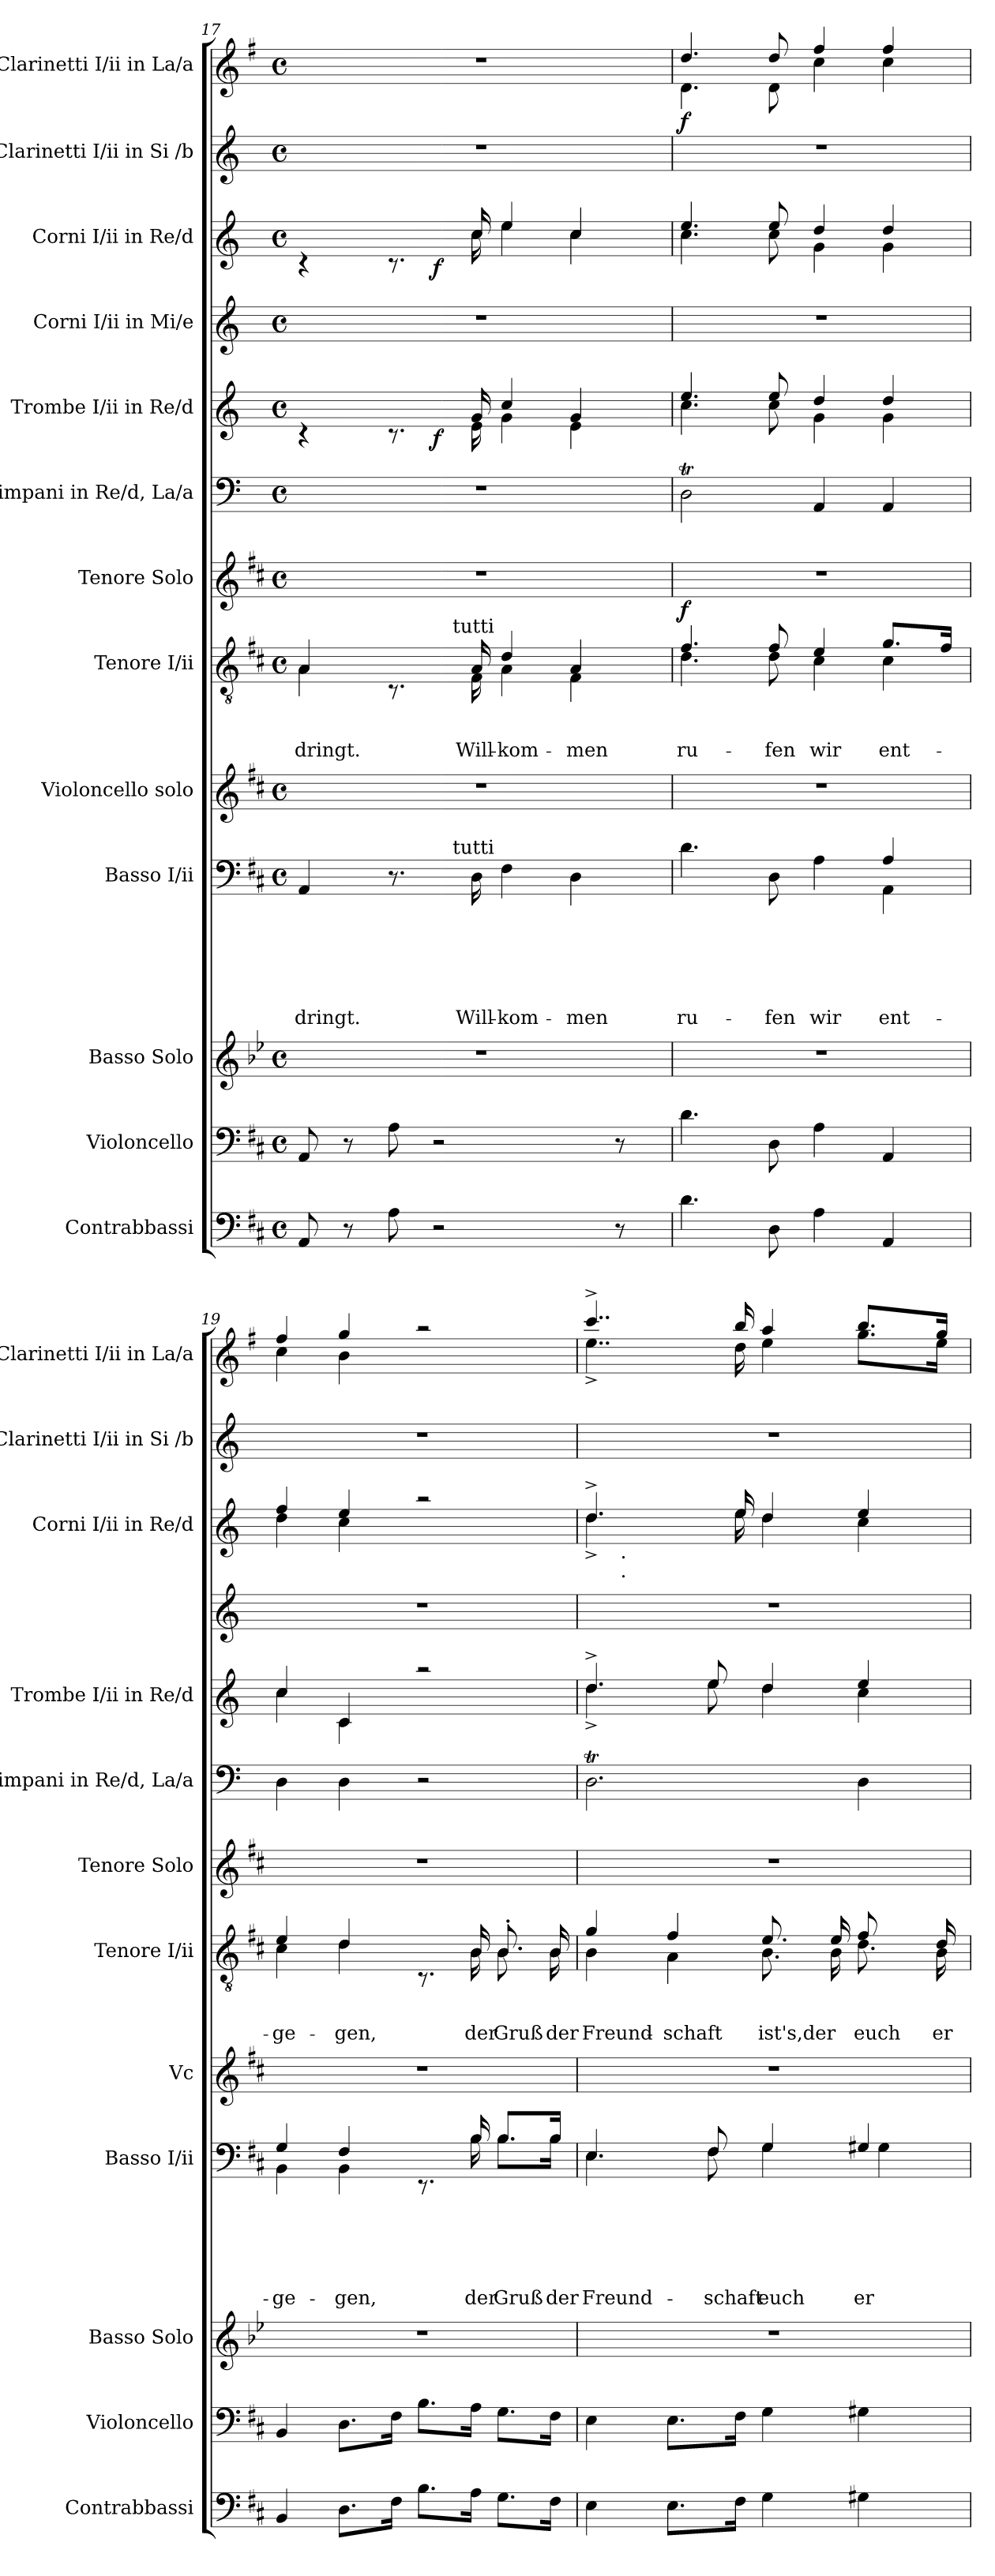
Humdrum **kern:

**kern	**kern	**kern	**kern	**text	**text	**text	**text	**text	**text	**kern	**kern	**text	**text	**text	**dynam	**kern	**kern	**kern	**dynam	**kern	**kern	**dynam	**kern	**kern	**dynam
*part13	*part12	*part11	*part10	*part10	*part10	*part10	*part10	*part10	*part10	*part9	*part8	*part8	*part8	*part8	*part8	*part7	*part6	*part5	*part5	*part4	*part3	*part3	*part2	*part1	*part1
*staff13	*staff12	*staff11	*staff10	*staff10	*staff10	*staff10	*staff10	*staff10	*staff10	*staff9	*staff8	*staff8	*staff8	*staff8	*staff8	*staff7	*staff6	*staff5	*staff5	*staff4	*staff3	*staff3	*staff2	*staff1	*staff1
*I"Contrabbassi	*I"Violoncello	*I"Basso Solo	*I"Basso I/ii	*	*	*	*	*	*	*I"Violoncello solo	*I"Tenore I/ii	*	*	*	*	*I"Tenore Solo	*I"Timpani in Re/d, La/a	*I"Trombe I/ii in Re/d	*	*I"Corni I/ii in Mi/e	*I"Corni I/ii in Re/d	*	*I"Clarinetti I/ii in Si /b	*I"Clarinetti I/ii in La/a	*
*I'Contrabbassi	*I'Violoncello	*I'Basso Solo	*I'Basso I/ii	*	*	*	*	*	*	*I'Vc	*I'Tenore I/ii	*	*	*	*	*I'Tenore Solo	*I'Timpani in Re/d, La/a	*I'Trombe I/ii in Re/d	*	*	*I'Corni I/ii in Re/d	*	*I'Clarinetti I/ii in Si /b	*I'Clarinetti I/ii in La/a	*
*clefF4	*clefF4	*clefG2	*clefF4	*	*	*	*	*	*	*clefG2	*clefGv2	*	*	*	*	*clefG2	*clefF4	*clefG2	*	*clefG2	*clefG2	*	*clefG2	*clefG2	*
*ITrd-2c-3	*ITrd-2c-3	*ITrd3c5	*ITrd-2c-3	*	*	*	*	*	*	*ITrd-2c-3	*ITrd-2c-3	*	*	*	*	*ITrd-2c-3	*ITrd-3c-5	*ITrd-3c-5	*	*ITrd4c7	*ITrd-3c-5	*	*ITrd-3c-5	*ITrd1c2	*
*k[b-]	*k[b-]	*k[b-]	*k[b-]	*	*	*	*	*	*	*k[b-]	*k[b-]	*	*	*	*	*k[b-]	*k[b-]	*k[b-]	*	*k[b-]	*k[b-]	*	*k[b-]	*k[b-]	*
*F:	*F:	*F:	*F:	*	*	*	*	*	*	*F:	*F:	*	*	*	*	*F:	*F:	*F:	*	*F:	*F:	*	*F:	*F:	*
*M4/4	*M4/4	*M4/4	*M4/4	*	*	*	*	*	*	*M4/4	*M4/4	*	*	*	*	*M4/4	*M4/4	*M4/4	*	*M4/4	*M4/4	*	*M4/4	*M4/4	*
*met(c)	*met(c)	*met(c)	*met(c)	*	*	*	*	*	*	*met(c)	*met(c)	*	*	*	*	*met(c)	*met(c)	*met(c)	*	*met(c)	*met(c)	*	*met(c)	*met(c)	*
=17	=17	=17	=17	=17	=17	=17	=17	=17	=17	=17	=17	=17	=17	=17	=17	=17	=17	=17	=17	=17	=17	=17	=17	=17	=17
!	!	!	!	!	!	!	!	!	!LO:LY:b	!	!	!	!	!LO:LY:b	!	!	!	!	!	!	!	!	!	!	!
*	*	*	*^	*	*	*	*	*	*	*	*^	*	*	*	*	*	*	*^	*	*	*^	*	*	*	*
*	*	*	*	*	*	*	*	*	*	*	*	*	*^	*	*	*	*	*	*	*	*^	*	*	*	*^	*	*	*	*
8C/	8C/	1r	4C/	4ryy	.	.	.	.	.	dringt.	1r	4c/	4c\	4ryy	.	.	dringt.	.	1r	1r	4..ryy	4rc	4.ryy	.	1r	4..ryy	4rc	4.ryy	.	1r	1r	.
8r	8r	.	.	.	.	.	.	.	.	.	.	.	.	.	.	.	.	.	.	.	.	.	.	.	.	.	.	.	.	.	.	.
8c\	8c\	.	8.r	8ryy	.	.	.	.	.	.	.	8.ryy	8.rC	8ryy	.	.	.	.	.	.	.	8.rc	.	.	.	.	8.rc	.	.	.	.	.
!	!	!	!	!	!	!	!	!	!	!	!	!	!	!	!	!	!	!	!	!	!	!	!	!LO:DY:b	!	!	!	!	!LO:DY:b	!	!	!
2r	2r	.	.	32ryy	.	.	.	.	.	.	.	.	.	32ryy	.	.	.	.	.	.	.	.	2ryy	f	.	.	.	2ryy	f	.	.	.
!	!	!	!	!	!	!	!	!	!	!	!	!	!	!LO:TX:a:t=tutti	!	!	!	!	!	!	!	!	!	!	!	!	!	!	!	!	!	!
!	!	!	!	!LO:TX:a:t=tutti	!	!	!	!	!	!	!	!	!	!	!	!	!	!	!	!	!	!	!	!	!	!	!	!	!	!	!	!
.	.	.	.	2ryy	.	.	.	.	.	.	.	.	.	2ryy	.	.	.	.	.	.	.	.	.	.	.	.	.	.	.	.	.	.
!	!	!	!	!	!	!	!	!	!	!LO:LY:b	!	!	!	!	!	!	!LO:LY:b	!	!	!	!	!	!	!	!	!	!	!	!	!	!	!
.	.	.	16F\	.	.	.	.	.	.	Will-	.	16c/	16A\	.	.	.	Will-	.	.	.	16cc/	16a\	.	.	.	16ff/	16ff\	.	.	.	.	.
!	!	!	!	!	!	!	!	!	!	!LO:LY:b	!	!	!	!	!	!	!LO:LY:b	!	!	!	!	!	!	!	!	!	!	!	!	!	!	!
.	.	.	4A\	.	.	.	.	.	.	-kom-	.	4f/	4c\	.	.	.	-kom-	.	.	.	4ff/	4cc\	.	.	.	4aa/	4aa\	.	.	.	.	.
!	!	!	!	!	!	!	!	!	!	!LO:LY:b	!	!	!	!	!	!	!LO:LY:b	!	!	!	!	!	!	!	!	!	!	!	!	!	!	!
.	.	.	4F\	.	.	.	.	.	.	-men	.	4c/	4A\	.	.	.	-men	.	.	.	4cc/	4a\	.	.	.	4ff/	4ff\	.	.	.	.	.
8r	8r	.	.	.	.	.	.	.	.	.	.	.	.	.	.	.	.	.	.	.	.	.	8ryy	.	.	.	.	8ryy	.	.	.	.
.	.	.	.	16.ryy	.	.	.	.	.	.	.	.	.	16.ryy	.	.	.	.	.	.	.	.	.	.	.	.	.	.	.	.	.	.
=18	=18	=18	=18	=18	=18	=18	=18	=18	=18	=18	=18	=18	=18	=18	=18	=18	=18	=18	=18	=18	=18	=18	=18	=18	=18	=18	=18	=18	=18	=18	=18	=18
!	!	!	!	!	!	!	!	!	!	!LO:LY:b	!	!	!	!	!	!	!LO:LY:b	!LO:DY:a	!	!	!	!	!	!	!	!	!	!	!	!	!	!LO:DY:b
*	*	*	*	*	*	*	*	*	*	*	*	*	*v	*v	*	*	*	*	*	*	*	*v	*v	*	*	*	*v	*v	*	*	*^	*
4.f\	4.f\	1r	2.ryy	4.f\	.	.	.	.	.	-ru-	1r	4.a/	4.f\	.	.	ru-	f	1r	2GT<\	4.aa/	4.ff\	.	1r	4.aa/	4.ff\	.	1r	4.cc/	4.c\	f
!	!	!	!	!	!	!	!	!	!	!LO:LY:b	!	!	!	!	!	!LO:LY:b	!	!	!	!	!	!	!	!	!	!	!	!	!	!
8F\	8F\	.	.	8F\	.	.	.	.	.	-fen	.	8a/	8f\	.	.	-fen	.	.	.	8aa/	8ff\	.	.	8aa/	8ff\	.	.	8cc/	8c\	.
!	!	!	!	!	!	!	!	!	!	!LO:LY:b	!	!	!	!	!	!LO:LY:b	!	!	!	!	!	!	!	!	!	!	!	!	!	!
4c\	4c\	.	.	4c\	.	.	.	.	.	wir	.	4g/	4e\	.	.	wir	.	.	4D/	4gg/	4cc\	.	.	4gg/	4cc\	.	.	4ee/	4b-\	.
!	!	!	!	!	!	!	!	!	!	!LO:LY:b	!	!	!	!	!	!LO:LY:b	!	!	!	!	!	!	!	!	!	!	!	!	!	!
4C/	4C/	.	4c/	4C\	.	.	.	.	.	ent-	.	8.b-/L	4e\	.	.	ent-	.	.	4D/	4gg/	4cc\	.	.	4gg/	4cc\	.	.	4ee/	4b-\	.
.	.	.	.	.	.	.	.	.	.	.	.	16a/Jk	.	.	.	.	.	.	.	.	.	.	.	.	.	.	.	.	.	.
=19	=19	=19	=19	=19	=19	=19	=19	=19	=19	=19	=19	=19	=19	=19	=19	=19	=19	=19	=19	=19	=19	=19	=19	=19	=19	=19	=19	=19	=19	=19
!	!	!	!	!	!	!	!	!	!	!LO:LY:b	!	!	!	!	!	!LO:LY:b	!	!	!	!	!	!	!	!	!	!	!	!	!	!
4D/	4D/	1r	4B-/	4D\	.	.	.	.	.	ge-	1r	4g/	4e\	.	.	-ge-	.	1r	4G\	4ff/	4ff\	.	1r	4bb-/	4gg\	.	1r	4ee/	4b-\	.
!	!	!	!	!	!	!	!	!	!	!LO:LY:b	!	!	!	!	!	!LO:LY:b	!	!	!	!	!	!	!	!	!	!	!	!	!	!
8.F\L	8.F\L	.	4A/	4D\	.	.	.	.	.	-gen,	.	4f/	4f\	.	.	-gen,	.	.	4G\	4f/	4f\	.	.	4aa/	4ff\	.	.	4ff/	4a\	.
16A\Jk	16A\Jk	.	.	.	.	.	.	.	.	.	.	.	.	.	.	.	.	.	.	.	.	.	.	.	.	.	.	.	.	.
8.d\L	8.d\L	.	8.ryy	8.rEE	.	.	.	.	.	.	.	8.ryy	8.rC	.	.	.	.	.	2r	2raa	2ryy	.	.	2raa	2ryy	.	.	2raa	2ryy	.
!	!	!	!	!	!	!	!	!	!	!LO:LY:b	!	!	!	!	!	!LO:LY:b	!	!	!	!	!	!	!	!	!	!	!	!	!	!
16c\Jk	16c\Jk	.	16d/	16d\	.	.	.	.	.	der	.	16d/	16d\	.	.	der	.	.	.	.	.	.	.	.	.	.	.	.	.	.
!	!	!	!	!	!	!	!	!	!	!LO:LY:b	!	!	!	!	!	!LO:LY:b	!	!	!	!	!	!	!	!	!	!	!	!	!	!
8.B-\L	8.B-\L	.	8.d/L	8.d\L	.	.	.	.	.	Gruß	.	8.d'>/	8.d\	.	.	Gruß	.	.	.	.	.	.	.	.	.	.	.	.	.	.
!	!	!	!	!	!	!	!	!	!	!LO:LY:b	!	!	!	!	!	!LO:LY:b	!	!	!	!	!	!	!	!	!	!	!	!	!	!
16A\Jk	16A\Jk	.	16d/Jk	16d\Jk	.	.	.	.	.	der	.	16d/	16d\	.	.	der	.	.	.	.	.	.	.	.	.	.	.	.	.	.
*	*	*	*	*	*	*	*	*	*	*	*	*	*	*	*	*	*	*	*	*	*	*	*	*v	*v	*	*	*	*	*
=20	=20	=20	=20	=20	=20	=20	=20	=20	=20	=20	=20	=20	=20	=20	=20	=20	=20	=20	=20	=20	=20	=20	=20	=20	=20	=20	=20	=20	=20
!	!	!	!	!	!	!	!	!	!	!LO:LY:b	!	!	!	!	!	!LO:LY:b	!	!	!	!	!	!	!	!	!	!	!	!	!
*	*	*	*	*	*	*	*	*	*	*	*	*	*	*	*	*	*	*	*	*	*	*	*	*^	*	*	*	*	*
*	*	*	*	*	*	*	*	*	*	*	*	*	*	*	*	*	*	*	*	*	*	*	*	*	*^	*	*	*	*	*
4G\	4G\	1r	4.G/	4.G\	.	.	.	.	.	Freund-	1r	4b-/	4d\	.	.	Freund-	.	1r	2.GT<\	4.gg^>/	4.gg^<\	.	1r	4.gg^>/	4.gg^<\	16.ryy	.	1r	4..bb-^>/	4..dd^<\	.
!	!	!	!	!	!	!	!	!	!	!	!	!	!	!	!	!	!	!	!	!	!	!	!	!	!	!LO:TX:b:t=.	!	!	!	!	!
!	!	!	!	!	!	!	!	!	!	!	!	!	!	!	!	!	!	!	!	!	!	!	!	!	!	!LO:TX:b:t=.	!	!	!	!	!
.	.	.	.	.	.	.	.	.	.	.	.	.	.	.	.	.	.	.	.	.	.	.	.	.	.	2ryy	.	.	.	.	.
!	!	!	!	!	!	!	!	!	!	!	!	!	!	!	!	!LO:LY:b	!	!	!	!	!	!	!	!	!	!	!	!	!	!	!
8.G\L	8.G\L	.	.	.	.	.	.	.	.	.	.	4a/	4c\	.	.	-schaft	.	.	.	.	.	.	.	.	.	.	.	.	.	.	.
!	!	!	!	!	!	!	!	!	!	!LO:LY:b	!	!	!	!	!	!	!	!	!	!	!	!	!	!	!	!	!	!	!	!	!
.	.	.	8A/	8A\	.	.	.	.	.	-schaft	.	.	.	.	.	.	.	.	.	8aa/	8aa\	.	.	16ryy	16ryy	.	.	.	.	.	.
16A\Jk	16A\Jk	.	.	.	.	.	.	.	.	.	.	.	.	.	.	.	.	.	.	.	.	.	.	16aa/	16aa\	.	.	.	16aa/	16cc\	.
!	!	!	!	!	!	!	!	!	!	!LO:LY:b	!	!	!	!	!	!LO:LY:b	!	!	!	!	!	!	!	!	!	!	!	!	!	!	!
4B-\	4B-\	.	4B-/	4B-\	.	.	.	.	.	euch	.	8.g/	8.d\	.	.	ist's,der	.	.	.	4gg/	4gg\	.	.	4gg/	4gg\	.	.	.	4gg/	4dd\	.
.	.	.	.	.	.	.	.	.	.	.	.	.	.	.	.	.	.	.	.	.	.	.	.	.	.	4ryy	.	.	.	.	.
.	.	.	.	.	.	.	.	.	.	.	.	16g/	16d\	.	.	.	.	.	.	.	.	.	.	.	.	.	.	.	.	.	.
!	!	!	!	!	!	!	!	!	!	!LO:LY:b	!	!	!	!	!	!LO:LY:b	!	!	!	!	!	!	!	!	!	!	!	!	!	!	!
4Bn\	4Bn\	.	4Bn/	4B\	.	.	.	.	.	er-	.	8a/	8.f\	.	.	euch	.	.	4G\	4aa/	4ff\	.	.	4aa/	4ff\	.	.	.	8.aa/L	8.ff\L	.
.	.	.	.	.	.	.	.	.	.	.	.	.	.	.	.	.	.	.	.	.	.	.	.	.	.	8ryy	.	.	.	.	.
.	.	.	.	.	.	.	.	.	.	.	.	16ryy	.	.	.	.	.	.	.	.	.	.	.	.	.	.	.	.	.	.	.
!	!	!	!	!	!	!	!	!	!	!	!	!	!	!	!	!LO:LY:b	!	!	!	!	!	!	!	!	!	!	!	!	!	!	!
.	.	.	.	.	.	.	.	.	.	.	.	16f/	16d\	.	.	er-	.	.	.	.	.	.	.	.	.	.	.	.	16ff/Jk	16dd\Jk	.
.	.	.	.	.	.	.	.	.	.	.	.	.	.	.	.	.	.	.	.	.	.	.	.	.	.	32ryy	.	.	.	.	.
*	*	*	*v	*v	*	*	*	*	*	*	*	*v	*v	*	*	*	*	*	*	*v	*v	*	*	*v	*v	*v	*	*	*v	*v	*
=	=	=	=	=	=	=	=	=	=	=	=	=	=	=	=	=	=	=	=	=	=	=	=	=	=
*-	*-	*-	*-	*-	*-	*-	*-	*-	*-	*-	*-	*-	*-	*-	*-	*-	*-	*-	*-	*-	*-	*-	*-	*-	*-
